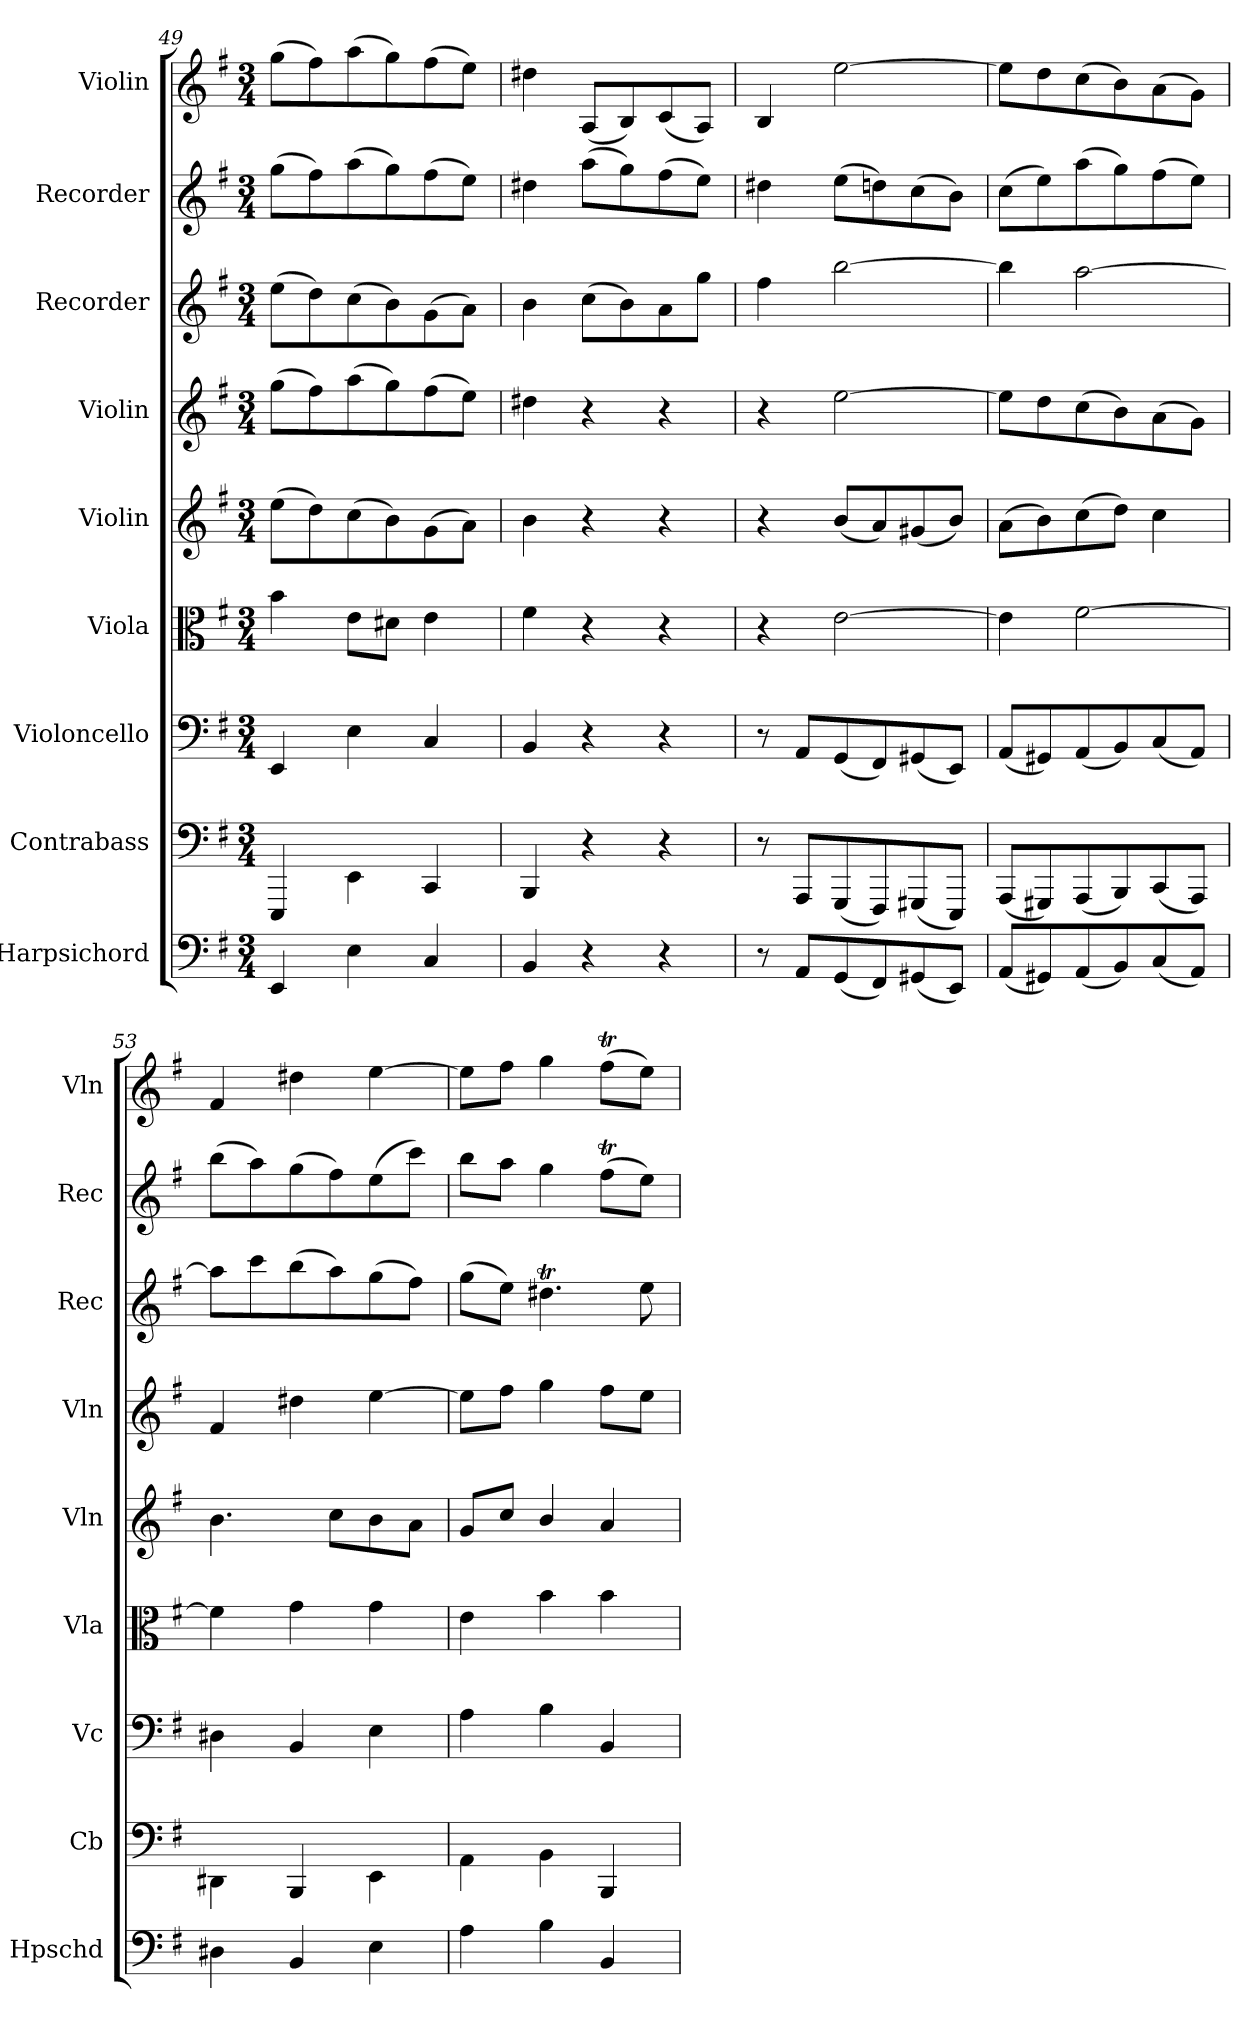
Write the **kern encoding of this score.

**kern	**kern	**kern	**kern	**kern	**kern	**kern	**kern	**kern
*part9	*part8	*part7	*part6	*part5	*part4	*part3	*part2	*part1
*staff9	*staff8	*staff7	*staff6	*staff5	*staff4	*staff3	*staff2	*staff1
*I"Harpsichord	*I"Contrabass	*I"Violoncello	*I"Viola	*I"Violin	*I"Violin	*I"Recorder	*I"Recorder	*I"Violin
*I'Hpschd	*I'Cb	*I'Vc	*I'Vla	*I'Vln	*I'Vln	*I'Rec	*I'Rec	*I'Vln
*clefF4	*clefF4	*clefF4	*clefC3	*clefG2	*clefG2	*clefG2	*clefG2	*clefG2
*	*ITrd7c12	*	*	*	*	*	*	*
*k[f#]	*k[f#]	*k[f#]	*k[f#]	*k[f#]	*k[f#]	*k[f#]	*k[f#]	*k[f#]
*e:	*e:	*e:	*e:	*e:	*e:	*e:	*e:	*e:
*M3/4	*M3/4	*M3/4	*M3/4	*M3/4	*M3/4	*M3/4	*M3/4	*M3/4
=49	=49	=49	=49	=49	=49	=49	=49	=49
4EE/	4EEEE/	4EE/	4b\	(8ee\L	(8gg\L	(8ee\L	(8gg\L	(8gg\L
.	.	.	.	8dd\)	8ff#\)	8dd\)	8ff#\)	8ff#\)
4E\	4EEE\	4E\	8e\L	(8cc\	(8aa\	(8cc\	(8aa\	(8aa\
.	.	.	8d#X\J	8b\)	8gg\)	8b\)	8gg\)	8gg\)
4C/	4CCC/	4C/	4e\	(8g\	(8ff#\	(8g\	(8ff#\	(8ff#\
.	.	.	.	8a\J)	8ee\J)	8a\J)	8ee\J)	8ee\J)
=50	=50	=50	=50	=50	=50	=50	=50	=50
4BB/	4BBBB/	4BB/	4f#\	4b\	4dd#X\	4b\	4dd#X\	4dd#X\
4r	4r	4r	4r	4r	4r	(8cc\L	(8aa\L	(8A/L
.	.	.	.	.	.	8b\)	8gg\)	8B/)
4r	4r	4r	4r	4r	4r	8a\	(8ff#\	(8c/
.	.	.	.	.	.	8gg\J	8ee\J)	8A/J)
=51	=51	=51	=51	=51	=51	=51	=51	=51
8r	8r	8r	4r	4r	4r	4ff#\	4dd#X\	4B/
8AA/L	8AAAA/L	8AA/L	.	.	.	.	.	.
(8GG/	(8GGGG/	(8GG/	[2e\	(8b/L	[2ee\	[2bb\	(8ee\L	[2ee\
8FF#/)	8FFFF#/)	8FF#/)	.	8a/)	.	.	8ddn\)	.
(8GG#X/	(8GGGG#X/	(8GG#X/	.	(8g#X/	.	.	(8cc\	.
8EE/J)	8EEEE/J)	8EE/J)	.	8b/J)	.	.	8b\J)	.
=52	=52	=52	=52	=52	=52	=52	=52	=52
(8AA/L	(8AAAA/L	(8AA/L	4e\]	(8a\L	8ee\L]	4bb\]	(8cc\L	8ee\L]
8GG#X/)	8GGGG#X/)	8GG#X/)	.	8b\)	8dd\	.	8ee\)	8dd\
(8AA/	(8AAAA/	(8AA/	[2f#\	(8cc\	(8cc\	[2aa\	(8aa\	(8cc\
8BB/)	8BBBB/)	8BB/)	.	8dd\J)	8b\)	.	8gg\)	8b\)
(8C/	(8CCC/	(8C/	.	4cc\	(8a\	.	(8ff#\	(8a\
8AA/J)	8AAAA/J)	8AA/J)	.	.	8g\J)	.	8ee\J)	8g\J)
=53	=53	=53	=53	=53	=53	=53	=53	=53
4D#X\	4DDD#X\	4D#X\	4f#\]	4.b\	4f#/	8aa\L]	(8bb\L	4f#/
.	.	.	.	.	.	8ccc\	8aa\)	.
4BB/	4BBBB/	4BB/	4g\	.	4dd#X\	(8bb\	(8gg\	4dd#X\
.	.	.	.	8cc\L	.	8aa\)	8ff#\)	.
4E\	4EEE\	4E\	4g\	8b\	[4ee\	(8gg\	(8ee\	[4ee\
.	.	.	.	8a\J	.	8ff#\J)	8ccc\J)	.
=54	=54	=54	=54	=54	=54	=54	=54	=54
4A\	4AAA\	4A\	4e\	8g/L	8ee\L]	(8gg\L	8bb\L	8ee\L]
.	.	.	.	8cc/J	8ff#\J	8ee\J)	8aa\J	8ff#\J
4B\	4BBB\	4B\	4b\	4b/	4gg\	4.dd#Xt\	4gg\	4gg\
4BB/	4BBBB/	4BB/	4b\	4a/	8ff#\L	.	(8ff#t\L	(8ff#t\L
.	.	.	.	.	8ee\J	8ee\	8ee\J)	8ee\J)
=	=	=	=	=	=	=	=	=
*-	*-	*-	*-	*-	*-	*-	*-	*-
